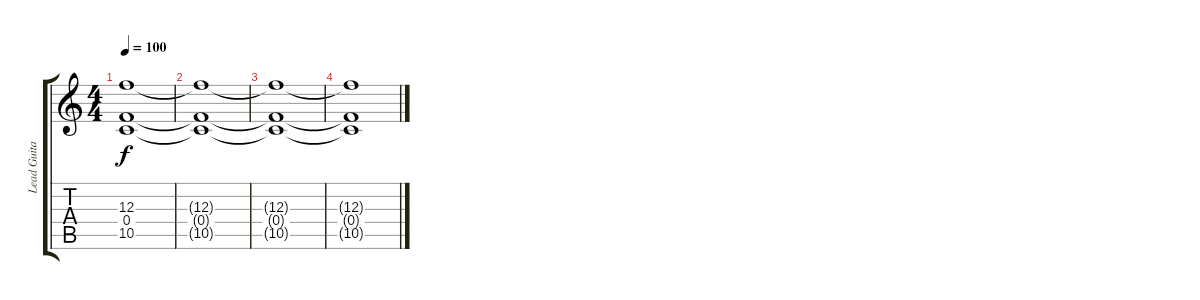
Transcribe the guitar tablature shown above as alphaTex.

\track ("Lead Guitar" "Lead Guita") {instrument overdrivenguitar}
\staff {score tabs}
\tuning (D4 A3 F3 C3 G2 C2) {hide}
\ts (4 4)
\tempo 100
\clef g2
\ks c
(12.3{t} 0.4{t} 10.5{t}).1{dy f volume 0} |
(12.3{t} 0.4{t} 10.5{t}).1 |
(12.3{t} 0.4{t} 10.5{t}).1 |
(12.3{t} 0.4{t} 10.5{t}).1
